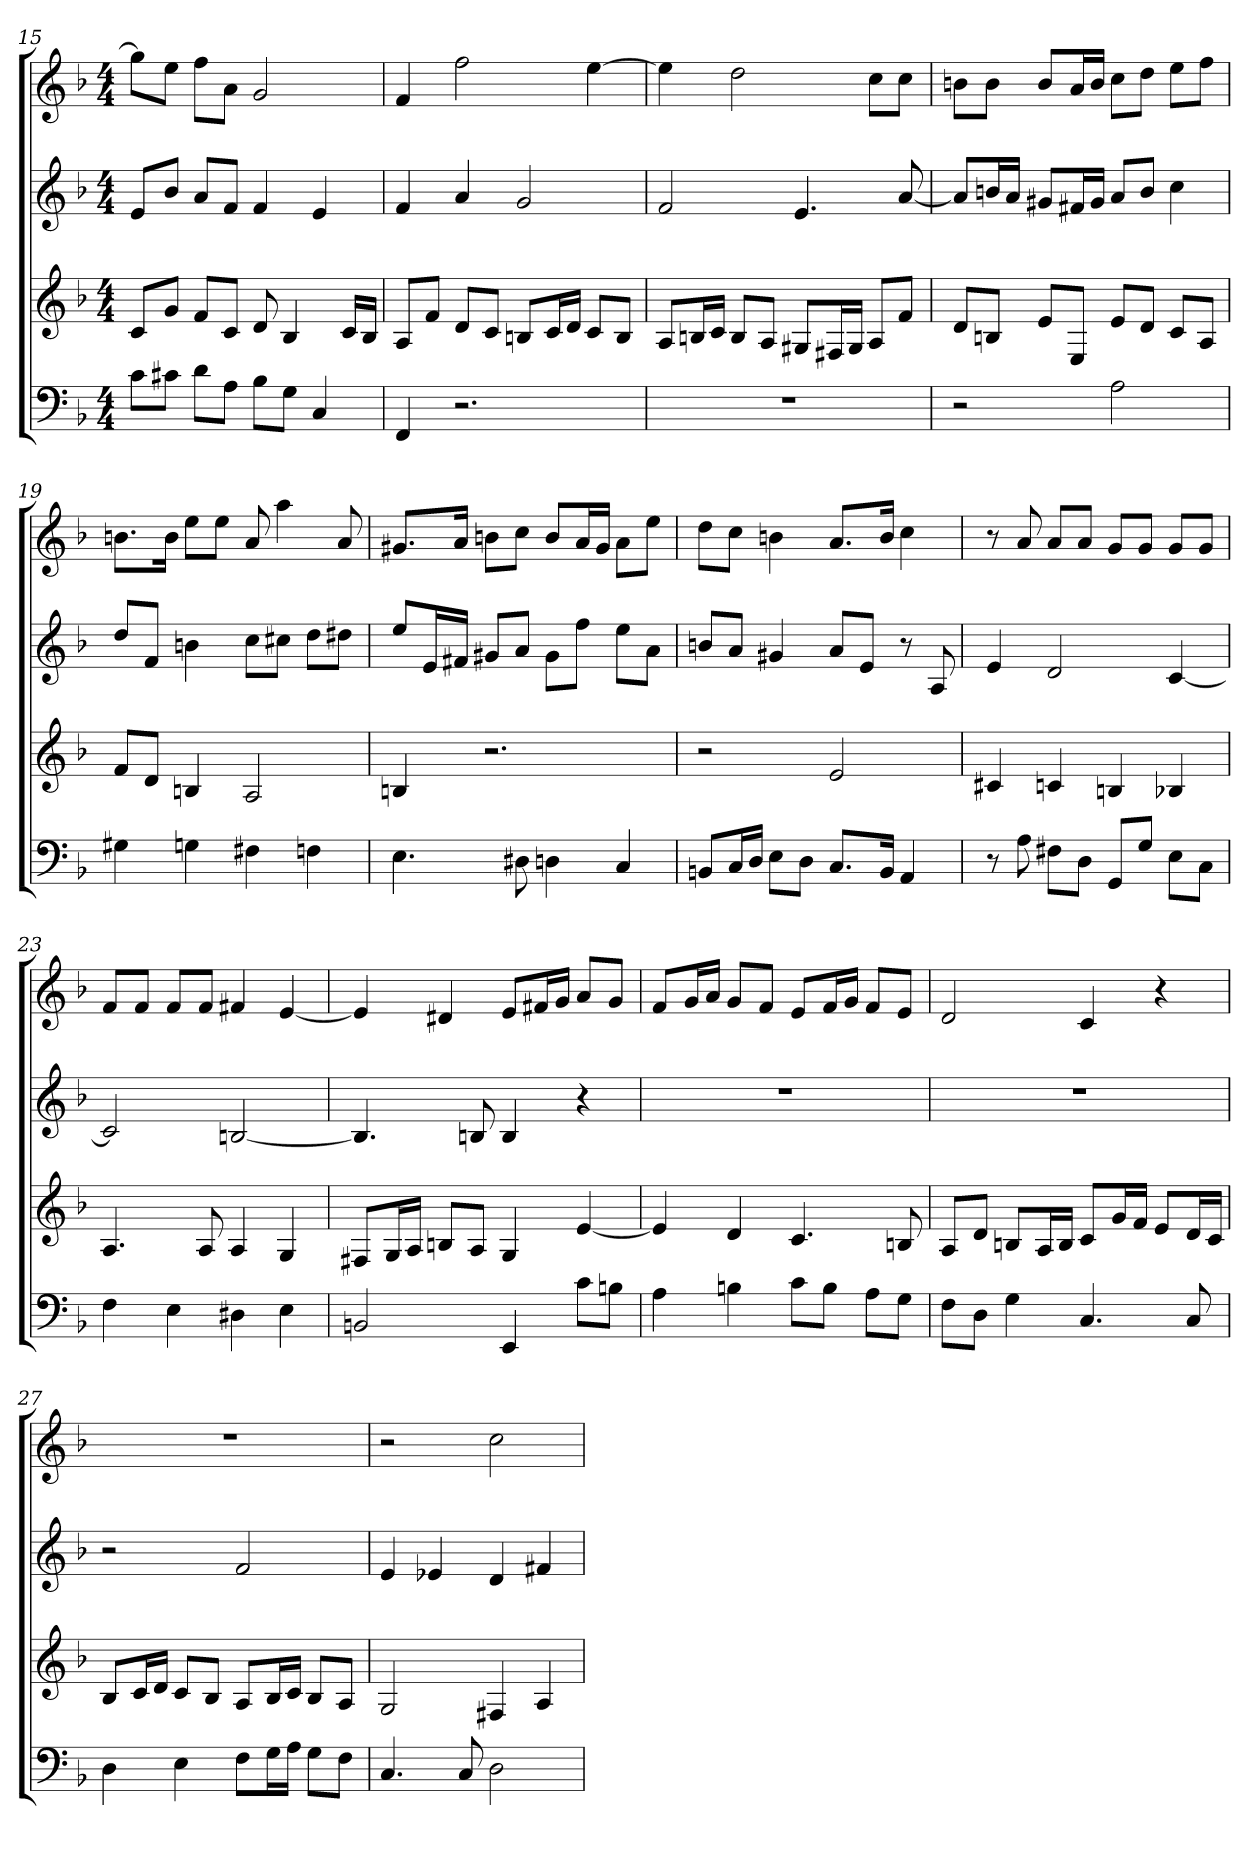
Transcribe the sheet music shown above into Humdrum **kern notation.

**kern	**kern	**kern	**kern
*part4	*part3	*part2	*part1
*staff4	*staff3	*staff2	*staff1
*k[b-]	*k[b-]	*k[b-]	*k[b-]
*d:	*d:	*d:	*d:
*M4/4	*M4/4	*M4/4	*M4/4
=15	=15	=15	=15
8cL	8cL	8eL	8ggL]
8c#XJ	8gJ	8b-J	8eeJ
8dL	8fL	8aL	8ffL
8AJ	8cJ	8fJ	8aJ
8B-L	8d	4f	2g
8GJ	4B-	.	.
4C	.	4e	.
.	16cLL	.	.
.	16B-JJ	.	.
=16	=16	=16	=16
4FF	8AL	4f	4f
.	8fJ	.	.
2.r	8dL	4a	2ff
.	8cJ	.	.
.	8BnL	2g	.
.	16cL	.	.
.	16dJJ	.	.
.	8cL	.	[4ee
.	8BJ	.	.
=17	=17	=17	=17
1r	8AL	2f	4ee]
.	16BnL	.	.
.	16cJJ	.	.
.	8BL	.	2dd
.	8AJ	.	.
.	8G#XL	4.e	.
.	16F#XL	.	.
.	16G#JJ	.	.
.	8AL	.	8ccL
.	8fJ	[8a	8ccJ
=18	=18	=18	=18
2r	8dL	8aL]	8bnL
.	8BnJ	16bnL	8bJ
.	.	16aJJ	.
.	8eL	8g#XL	8bL
.	8EJ	16f#XL	16aL
.	.	16g#JJ	16bJJ
2A	8eL	8aL	8ccL
.	8dJ	8bJ	8ddJ
.	8cL	4cc	8eeL
.	8AJ	.	8ffJ
=19	=19	=19	=19
4G#X	8fL	8ddL	8.bnL
.	8dJ	8fJ	.
.	.	.	16bJk
4Gn	4Bn	4bn	8eeL
.	.	.	8eeJ
4F#X	2A	8ccL	8a
.	.	8cc#XJ	4aa
4Fn	.	8ddL	.
.	.	8dd#XJ	8a
=20	=20	=20	=20
4.E	4Bn	8eeL	8.g#XL
.	.	16eL	.
.	.	16f#XJJ	16aJk
.	2.r	8g#XL	8bnL
8D#X	.	8aJ	8ccJ
4Dn	.	8g#L	8bL
.	.	8ffJ	16aL
.	.	.	16g#JJ
4C	.	8eeL	8aL
.	.	8aJ	8eeJ
=21	=21	=21	=21
8BBnL	2r	8bnL	8ddL
16CL	.	8aJ	8ccJ
16DJJ	.	.	.
8EL	.	4g#X	4bn
8DJ	.	.	.
8.CL	2e	8aL	8.aL
.	.	8eJ	.
16BBJk	.	.	16bJk
4AA	.	8r	4cc
.	.	8A	.
=22	=22	=22	=22
8r	4c#X	4e	8r
8A	.	.	8a
8F#XL	4cn	2d	8aL
8DJ	.	.	8aJ
8GGL	4Bn	.	8gL
8GJ	.	.	8gJ
8EL	4B-X	[4c	8gL
8CJ	.	.	8gJ
=23	=23	=23	=23
4F	4.A	2c]	8fL
.	.	.	8fJ
4E	.	.	8fL
.	8A	.	8fJ
4D#X	4A	[2Bn	4f#X
4E	4G	.	[4e
=24	=24	=24	=24
2BBn	8F#XL	4.B]	4e]
.	16GL	.	.
.	16AJJ	.	.
.	8BnL	.	4d#X
.	8AJ	8Bn	.
4EE	4G	4B	8eL
.	.	.	16f#XL
.	.	.	16gJJ
8cL	[4e	4r	8aL
8BnJ	.	.	8gJ
=25	=25	=25	=25
4A	4e]	1r	8fL
.	.	.	16gL
.	.	.	16aJJ
4Bn	4d	.	8gL
.	.	.	8fJ
8cL	4.c	.	8eL
8BJ	.	.	16fL
.	.	.	16gJJ
8AL	.	.	8fL
8GJ	8Bn	.	8eJ
=26	=26	=26	=26
8FL	8AL	1r	2d
8DJ	8dJ	.	.
4G	8BnL	.	.
.	16AL	.	.
.	16BJJ	.	.
4.C	8cL	.	4c
.	16gL	.	.
.	16fJJ	.	.
.	8eL	.	4r
8C	16dL	.	.
.	16cJJ	.	.
=27	=27	=27	=27
4D	8B-L	2r	1r
.	16cL	.	.
.	16dJJ	.	.
4E	8cL	.	.
.	8B-J	.	.
8FL	8AL	2f	.
16GL	16B-L	.	.
16AJJ	16cJJ	.	.
8GL	8B-L	.	.
8FJ	8AJ	.	.
=28	=28	=28	=28
4.C	2G	4e	2r
.	.	4e-X	.
8C	.	.	.
2D	4F#X	4d	2cc
.	4A	4f#X	.
=	=	=	=
*-	*-	*-	*-
